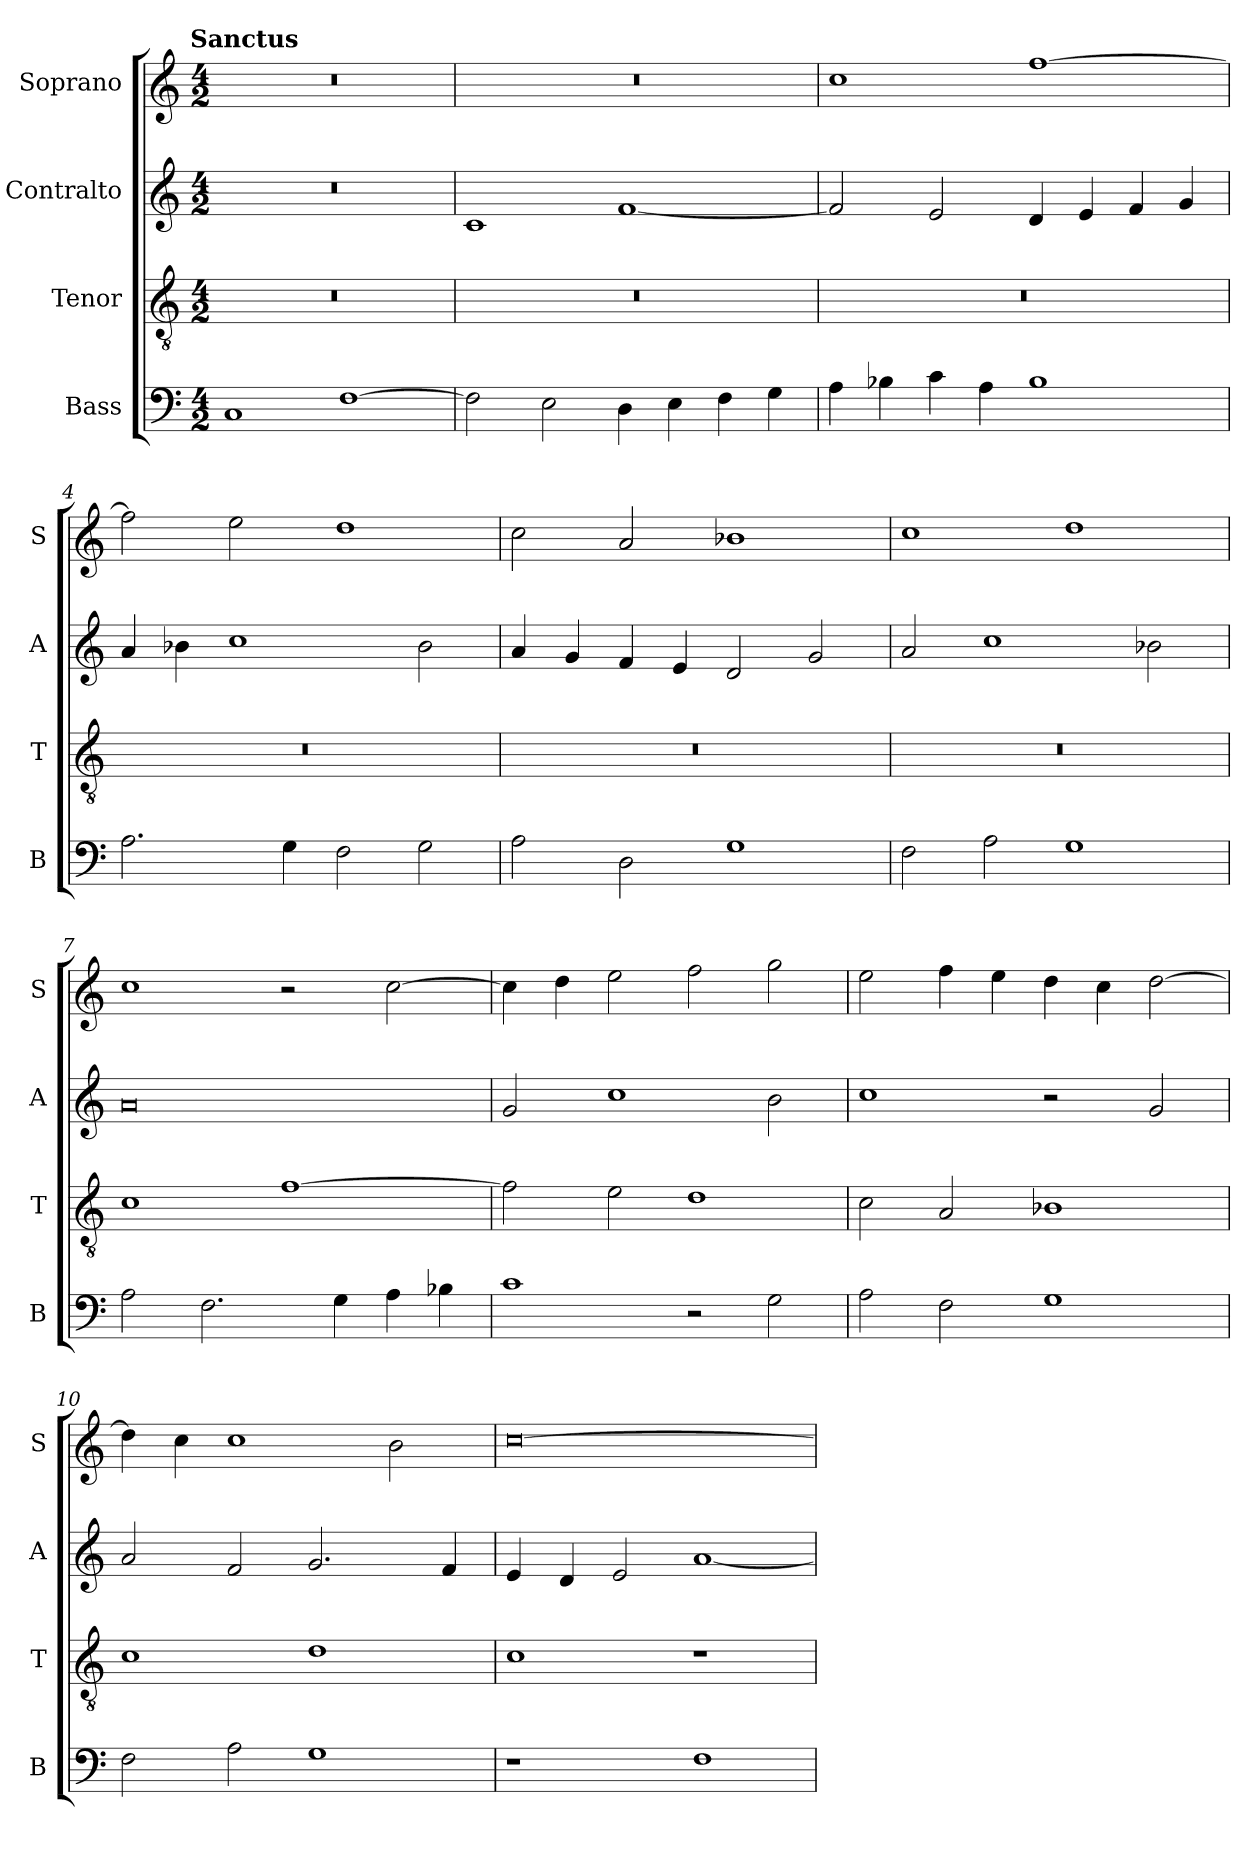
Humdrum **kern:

**kern	**kern	**kern	**kern
*part4	*part3	*part2	*part1
*staff4	*staff3	*staff2	*staff1
*I"Bass	*I"Tenor	*I"Contralto	*I"Soprano
*I'B	*I'T	*I'A	*I'S
*clefF4	*clefGv2	*clefG2	*clefG2
*k[]	*k[]	*k[]	*k[]
!!LO:TX:omd:t=Sanctus
*M4/2	*M4/2	*M4/2	*M4/2
=1	=1	=1	=1
1C	0r	0r	0r
[1F	.	.	.
=2	=2	=2	=2
2F]	0r	1c	0r
2E	.	.	.
4D	.	[1f	.
4E	.	.	.
4F	.	.	.
4G	.	.	.
=3	=3	=3	=3
4A	0r	2f]	1cc
4B-X	.	.	.
4c	.	2e	.
4A	.	.	.
1B-	.	4d	[1ff
.	.	4e	.
.	.	4f	.
.	.	4g	.
=4	=4	=4	=4
2.A	0r	4a	2ff]
.	.	4b-X	.
.	.	1cc	2ee
4G	.	.	.
2F	.	.	1dd
2G	.	2b-	.
=5	=5	=5	=5
2A	0r	4a	2cc
.	.	4g	.
2D	.	4f	2a
.	.	4e	.
1G	.	2d	1b-X
.	.	2g	.
=6	=6	=6	=6
2F	0r	2a	1cc
2A	.	1cc	.
1G	.	.	1dd
.	.	2b-X	.
=7	=7	=7	=7
2A	1c	0a	1cc
2.F	.	.	.
.	[1f	.	2r
4G	.	.	.
4A	.	.	[2cc
4B-X	.	.	.
=8	=8	=8	=8
1c	2f]	2g	4cc]
.	.	.	4dd
.	2e	1cc	2ee
2r	1d	.	2ff
2G	.	2b	2gg
=9	=9	=9	=9
2A	2c	1cc	2ee
2F	2A	.	4ff
.	.	.	4ee
1G	1B-X	2r	4dd
.	.	.	4cc
.	.	2g	[2dd
=10	=10	=10	=10
2F	1c	2a	4dd]
.	.	.	4cc
2A	.	2f	1cc
1G	1d	2.g	.
.	.	.	2b
.	.	4f	.
=11	=11	=11	=11
1r	1c	4e	[0cc
.	.	4d	.
.	.	2e	.
1F	1r	[1a	.
=	=	=	=
*-	*-	*-	*-
